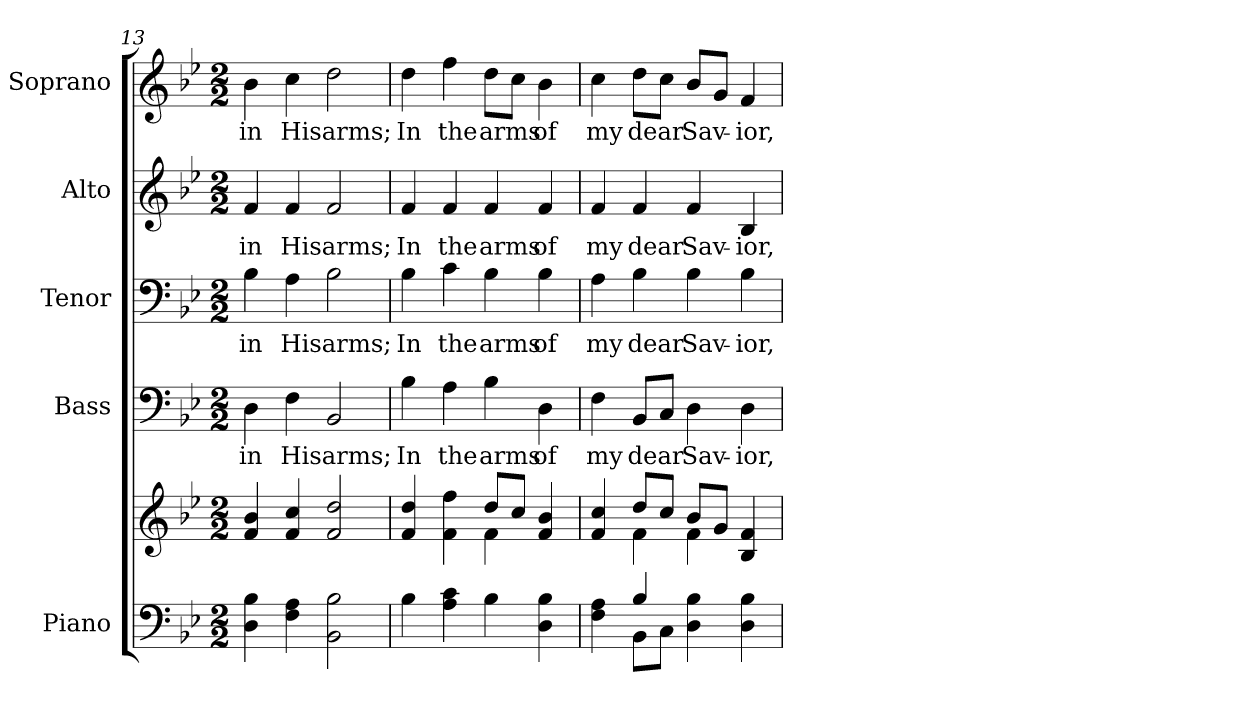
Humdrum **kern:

**kern	**kern	**kern	**text	**kern	**text	**kern	**text	**kern	**text
*part5	*part5	*part4	*part4	*part3	*part3	*part2	*part2	*part1	*part1
*staff6	*staff5	*staff4	*staff4	*staff3	*staff3	*staff2	*staff2	*staff1	*staff1
*I"Piano	*	*I"Bass	*	*I"Tenor	*	*I"Alto	*	*I"Soprano	*
*I'Pno.	*	*I'B.	*	*I'T.	*	*I'A.	*	*I'S.	*
!!LO:PB:g=z
*clefF4	*clefG2	*clefF4	*	*clefF4	*	*clefG2	*	*clefG2	*
*k[b-e-]	*k[b-e-]	*k[b-e-]	*	*k[b-e-]	*	*k[b-e-]	*	*k[b-e-]	*
*B-:	*B-:	*B-:	*	*B-:	*	*B-:	*	*B-:	*
*M2/2	*M2/2	*M2/2	*	*M2/2	*	*M2/2	*	*M2/2	*
=13	=13	=13	=13	=13	=13	=13	=13	=13	=13
!	!	!	!LO:LY:b:color=#000000	!	!	!	!	!	!
!	!	!	!	!	!LO:LY:b:color=#000000	!	!	!	!
!	!	!	!	!	!	!	!LO:LY:b:color=#000000	!	!
!	!	!	!	!	!	!	!	!	!LO:LY:b:color=#000000
4Di\ 4B-i	4fi/ 4b-i	4Di\	in	4B-i\	in	4fi/	in	4b-i\	in
!	!	!	!LO:LY:b:color=#000000	!	!	!	!	!	!
!	!	!	!	!	!LO:LY:b:color=#000000	!	!	!	!
!	!	!	!	!	!	!	!LO:LY:b:color=#000000	!	!
!	!	!	!	!	!	!	!	!	!LO:LY:b:color=#000000
4Fi\ 4Ai	4fi/ 4cci	4Fi\	His	4Ai\	His	4fi/	His	4cci\	His
!	!	!	!LO:LY:b:color=#000000	!	!	!	!	!	!
!	!	!	!	!	!LO:LY:b:color=#000000	!	!	!	!
!	!	!	!	!	!	!	!LO:LY:b:color=#000000	!	!
!	!	!	!	!	!	!	!	!	!LO:LY:b:color=#000000
2BB-i\ 2B-i	2fi/ 2ddi	2BB-i/	arms;	2B-i\	arms;	2fi/	arms;	2ddi\	arms;
=14	=14	=14	=14	=14	=14	=14	=14	=14	=14
*	*^	*	*	*	*	*	*	*	*
!	!	!	!	!LO:LY:b:color=#000000	!	!	!	!	!	!
!	!	!	!	!	!	!LO:LY:b:color=#000000	!	!	!	!
!	!	!	!	!	!	!	!	!LO:LY:b:color=#000000	!	!
!	!	!	!	!	!	!	!	!	!	!LO:LY:b:color=#000000
4B-i\	4fi/ 4ddi	2ryy	4B-i\	In	4B-i\	In	4fi/	In	4ddi\	In
!	!	!	!	!LO:LY:b:color=#000000	!	!	!	!	!	!
!	!	!	!	!	!	!LO:LY:b:color=#000000	!	!	!	!
!	!	!	!	!	!	!	!	!LO:LY:b:color=#000000	!	!
!	!	!	!	!	!	!	!	!	!	!LO:LY:b:color=#000000
4Ai\ 4ci	4fi\ 4ffi	.	4Ai\	the	4ci\	the	4fi/	the	4ffi\	the
!	!	!	!	!LO:LY:b:color=#000000	!	!	!	!	!	!
!	!	!	!	!	!	!LO:LY:b:color=#000000	!	!	!	!
!	!	!	!	!	!	!	!	!LO:LY:b:color=#000000	!	!
!	!	!	!	!	!	!	!	!	!	!LO:LY:b:color=#000000
4B-i\	8ddi/L	4fi\	4B-i\	arms	4B-i\	arms	4fi/	arms	8ddi\L	arms
.	8cci/J	.	.	.	.	.	.	.	8cci\J	.
!	!	!	!	!LO:LY:b:color=#000000	!	!	!	!	!	!
!	!	!	!	!	!	!LO:LY:b:color=#000000	!	!	!	!
!	!	!	!	!	!	!	!	!LO:LY:b:color=#000000	!	!
!	!	!	!	!	!	!	!	!	!	!LO:LY:b:color=#000000
4Di\ 4B-i	4fi/ 4b-i	4ryy	4Di\	of	4B-i\	of	4fi/	of	4b-i\	of
!!LO:LB:g=z
=15	=15	=15	=15	=15	=15	=15	=15	=15	=15	=15
*^	*	*	*	*	*	*	*	*	*	*
!	!	!	!	!	!LO:LY:b:color=#000000	!	!	!	!	!	!
!	!	!	!	!	!	!	!LO:LY:b:color=#000000	!	!	!	!
!	!	!	!	!	!	!	!	!	!LO:LY:b:color=#000000	!	!
!	!	!	!	!	!	!	!	!	!	!	!LO:LY:b:color=#000000
4Fi\ 4Ai	4ryy	4fi/ 4cci	4ryy	4Fi\	my	4Ai\	my	4fi/	my	4cci\	my
!	!	!	!	!	!LO:LY:b:color=#000000	!	!	!	!	!	!
!	!	!	!	!	!	!	!LO:LY:b:color=#000000	!	!	!	!
!	!	!	!	!	!	!	!	!	!LO:LY:b:color=#000000	!	!
!	!	!	!	!	!	!	!	!	!	!	!LO:LY:b:color=#000000
4B-i/	8BB-i\L	8ddi/L	4fi\	8BB-i/L	dear	4B-i\	dear	4fi/	dear	8ddi\L	dear
.	8Ci\J	8cci/J	.	8Ci/J	.	.	.	.	.	8cci\J	.
!	!	!	!	!	!LO:LY:b:color=#000000	!	!	!	!	!	!
!	!	!	!	!	!	!	!LO:LY:b:color=#000000	!	!	!	!
!	!	!	!	!	!	!	!	!	!LO:LY:b:color=#000000	!	!
!	!	!	!	!	!	!	!	!	!	!	!LO:LY:b:color=#000000
4Di\ 4B-i	2ryy	8b-i/L	4fi\	4Di\	Sav-	4B-i\	Sav-	4fi/	Sav-	8b-i/L	Sav-
.	.	8gi/J	.	.	.	.	.	.	.	8gi/J	.
!	!	!	!	!	!LO:LY:b:color=#000000	!	!	!	!	!	!
!	!	!	!	!	!	!	!LO:LY:b:color=#000000	!	!	!	!
!	!	!	!	!	!	!	!	!	!LO:LY:b:color=#000000	!	!
!	!	!	!	!	!	!	!	!	!	!	!LO:LY:b:color=#000000
4Di\ 4B-i	.	4B-i/ 4fi	4ryy	4Di\	-ior,	4B-i\	-ior,	4B-i/	-ior,	4fi/	-ior,
*v	*v	*	*	*	*	*	*	*	*	*	*
*	*v	*v	*	*	*	*	*	*	*	*
=	=	=	=	=	=	=	=	=	=
*-	*-	*-	*-	*-	*-	*-	*-	*-	*-
